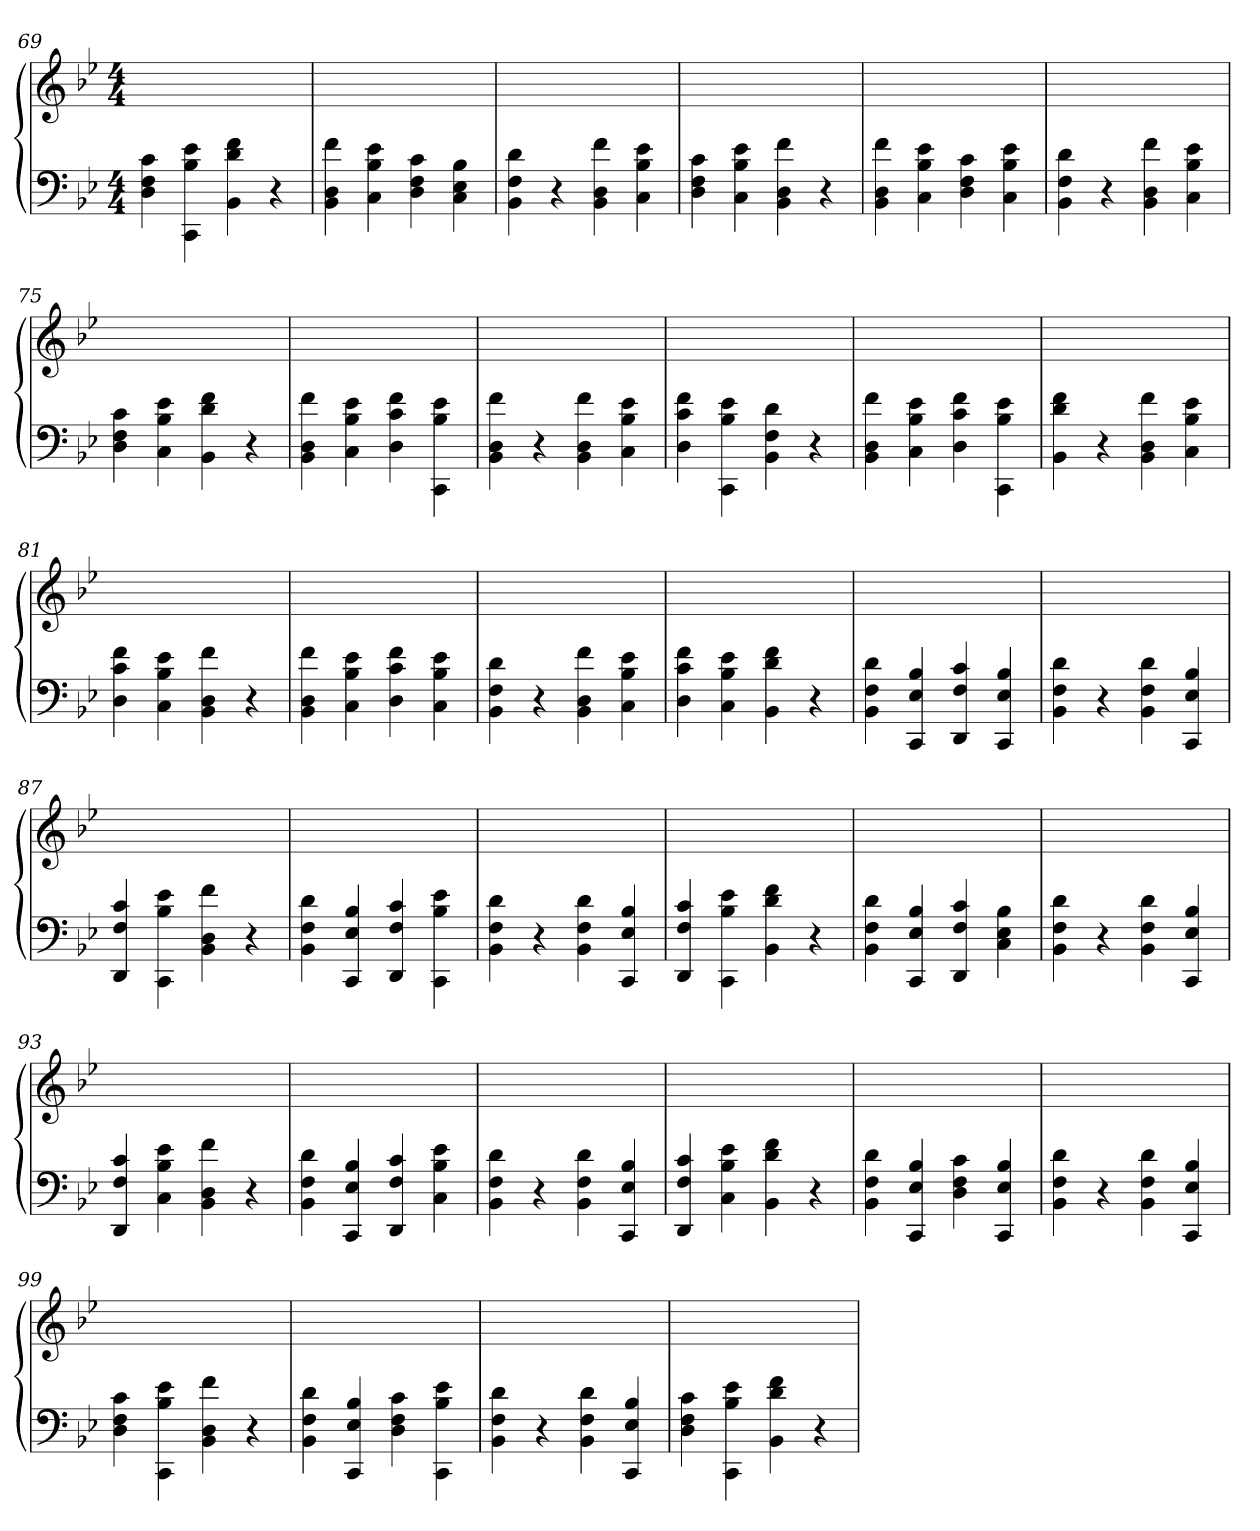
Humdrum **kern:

**kern	**kern
*part2	*part1
*staff2	*staff1
*clefF4	*clefG2
*k[b-e-]	*k[b-e-]
*B-:	*B-:
*M4/4	*M4/4
=69	=69
4D 4F 4c	1ryy
4CC 4B- 4e-	.
4BB- 4d 4f	.
4r	.
=70	=70
4BB- 4D 4f	1ryy
4C 4B- 4e-	.
4D 4F 4c	.
4C 4E- 4B-	.
=71	=71
4BB- 4F 4d	1ryy
4r	.
4BB- 4D 4f	.
4C 4B- 4e-	.
=72	=72
4D 4F 4c	1ryy
4C 4B- 4e-	.
4BB- 4D 4f	.
4r	.
=73	=73
4BB- 4D 4f	1ryy
4C 4B- 4e-	.
4D 4F 4c	.
4C 4B- 4e-	.
=74	=74
4BB- 4F 4d	1ryy
4r	.
4BB- 4D 4f	.
4C 4B- 4e-	.
=75	=75
4D 4F 4c	1ryy
4C 4B- 4e-	.
4BB- 4d 4f	.
4r	.
=76	=76
4BB- 4D 4f	1ryy
4C 4B- 4e-	.
4D 4c 4f	.
4CC 4B- 4e-	.
=77	=77
4BB- 4D 4f	1ryy
4r	.
4BB- 4D 4f	.
4C 4B- 4e-	.
=78	=78
4D 4c 4f	1ryy
4CC 4B- 4e-	.
4BB- 4F 4d	.
4r	.
=79	=79
4BB- 4D 4f	1ryy
4C 4B- 4e-	.
4D 4c 4f	.
4CC 4B- 4e-	.
=80	=80
4BB- 4d 4f	1ryy
4r	.
4BB- 4D 4f	.
4C 4B- 4e-	.
=81	=81
4D 4c 4f	1ryy
4C 4B- 4e-	.
4BB- 4D 4f	.
4r	.
=82	=82
4BB- 4D 4f	1ryy
4C 4B- 4e-	.
4D 4c 4f	.
4C 4B- 4e-	.
=83	=83
4BB- 4F 4d	1ryy
4r	.
4BB- 4D 4f	.
4C 4B- 4e-	.
=84	=84
4D 4c 4f	1ryy
4C 4B- 4e-	.
4BB- 4d 4f	.
4r	.
=85	=85
4BB- 4F 4d	1ryy
4CC 4E- 4B-	.
4DD 4F 4c	.
4CC 4E- 4B-	.
=86	=86
4BB- 4F 4d	1ryy
4r	.
4BB- 4F 4d	.
4CC 4E- 4B-	.
=87	=87
4DD 4F 4c	1ryy
4CC 4B- 4e-	.
4BB- 4D 4f	.
4r	.
=88	=88
4BB- 4F 4d	1ryy
4CC 4E- 4B-	.
4DD 4F 4c	.
4CC 4B- 4e-	.
=89	=89
4BB- 4F 4d	1ryy
4r	.
4BB- 4F 4d	.
4CC 4E- 4B-	.
=90	=90
4DD 4F 4c	1ryy
4CC 4B- 4e-	.
4BB- 4d 4f	.
4r	.
=91	=91
4BB- 4F 4d	1ryy
4CC 4E- 4B-	.
4DD 4F 4c	.
4C 4E- 4B-	.
=92	=92
4BB- 4F 4d	1ryy
4r	.
4BB- 4F 4d	.
4CC 4E- 4B-	.
=93	=93
4DD 4F 4c	1ryy
4C 4B- 4e-	.
4BB- 4D 4f	.
4r	.
=94	=94
4BB- 4F 4d	1ryy
4CC 4E- 4B-	.
4DD 4F 4c	.
4C 4B- 4e-	.
=95	=95
4BB- 4F 4d	1ryy
4r	.
4BB- 4F 4d	.
4CC 4E- 4B-	.
=96	=96
4DD 4F 4c	1ryy
4C 4B- 4e-	.
4BB- 4d 4f	.
4r	.
=97	=97
4BB- 4F 4d	1ryy
4CC 4E- 4B-	.
4D 4F 4c	.
4CC 4E- 4B-	.
=98	=98
4BB- 4F 4d	1ryy
4r	.
4BB- 4F 4d	.
4CC 4E- 4B-	.
=99	=99
4D 4F 4c	1ryy
4CC 4B- 4e-	.
4BB- 4D 4f	.
4r	.
=100	=100
4BB- 4F 4d	1ryy
4CC 4E- 4B-	.
4D 4F 4c	.
4CC 4B- 4e-	.
=101	=101
4BB- 4F 4d	1ryy
4r	.
4BB- 4F 4d	.
4CC 4E- 4B-	.
=102	=102
4D 4F 4c	1ryy
4CC 4B- 4e-	.
4BB- 4d 4f	.
4r	.
=	=
*-	*-
